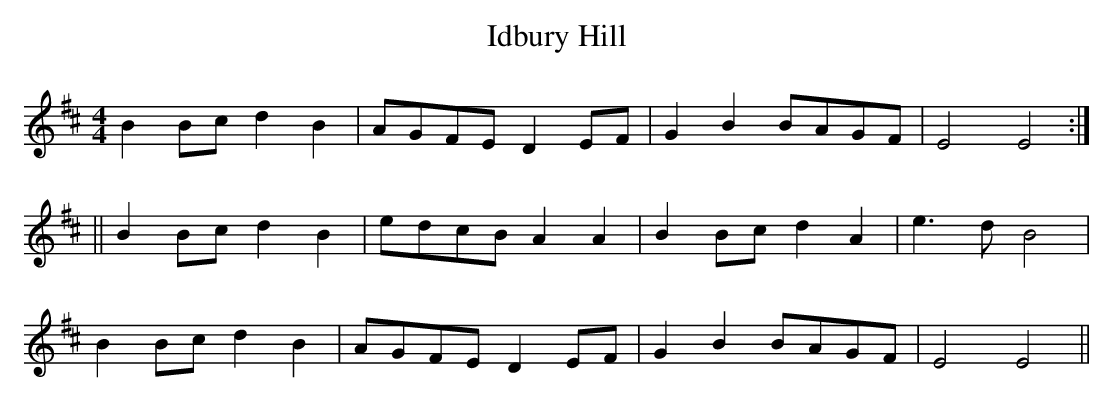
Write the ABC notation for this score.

X:1
T:Idbury Hill
L:1/8
M:4/4
K:E Dorian
   B2Bc d2B2 | AGFE D2EF | G2B2 BAGF | E4  E4 :|
|| B2Bc d2B2 | edcB A2A2 | B2Bc d2A2 | e3d B4 |
   B2Bc d2B2 | AGFE D2EF | G2B2 BAGF | E4  E4 ||
